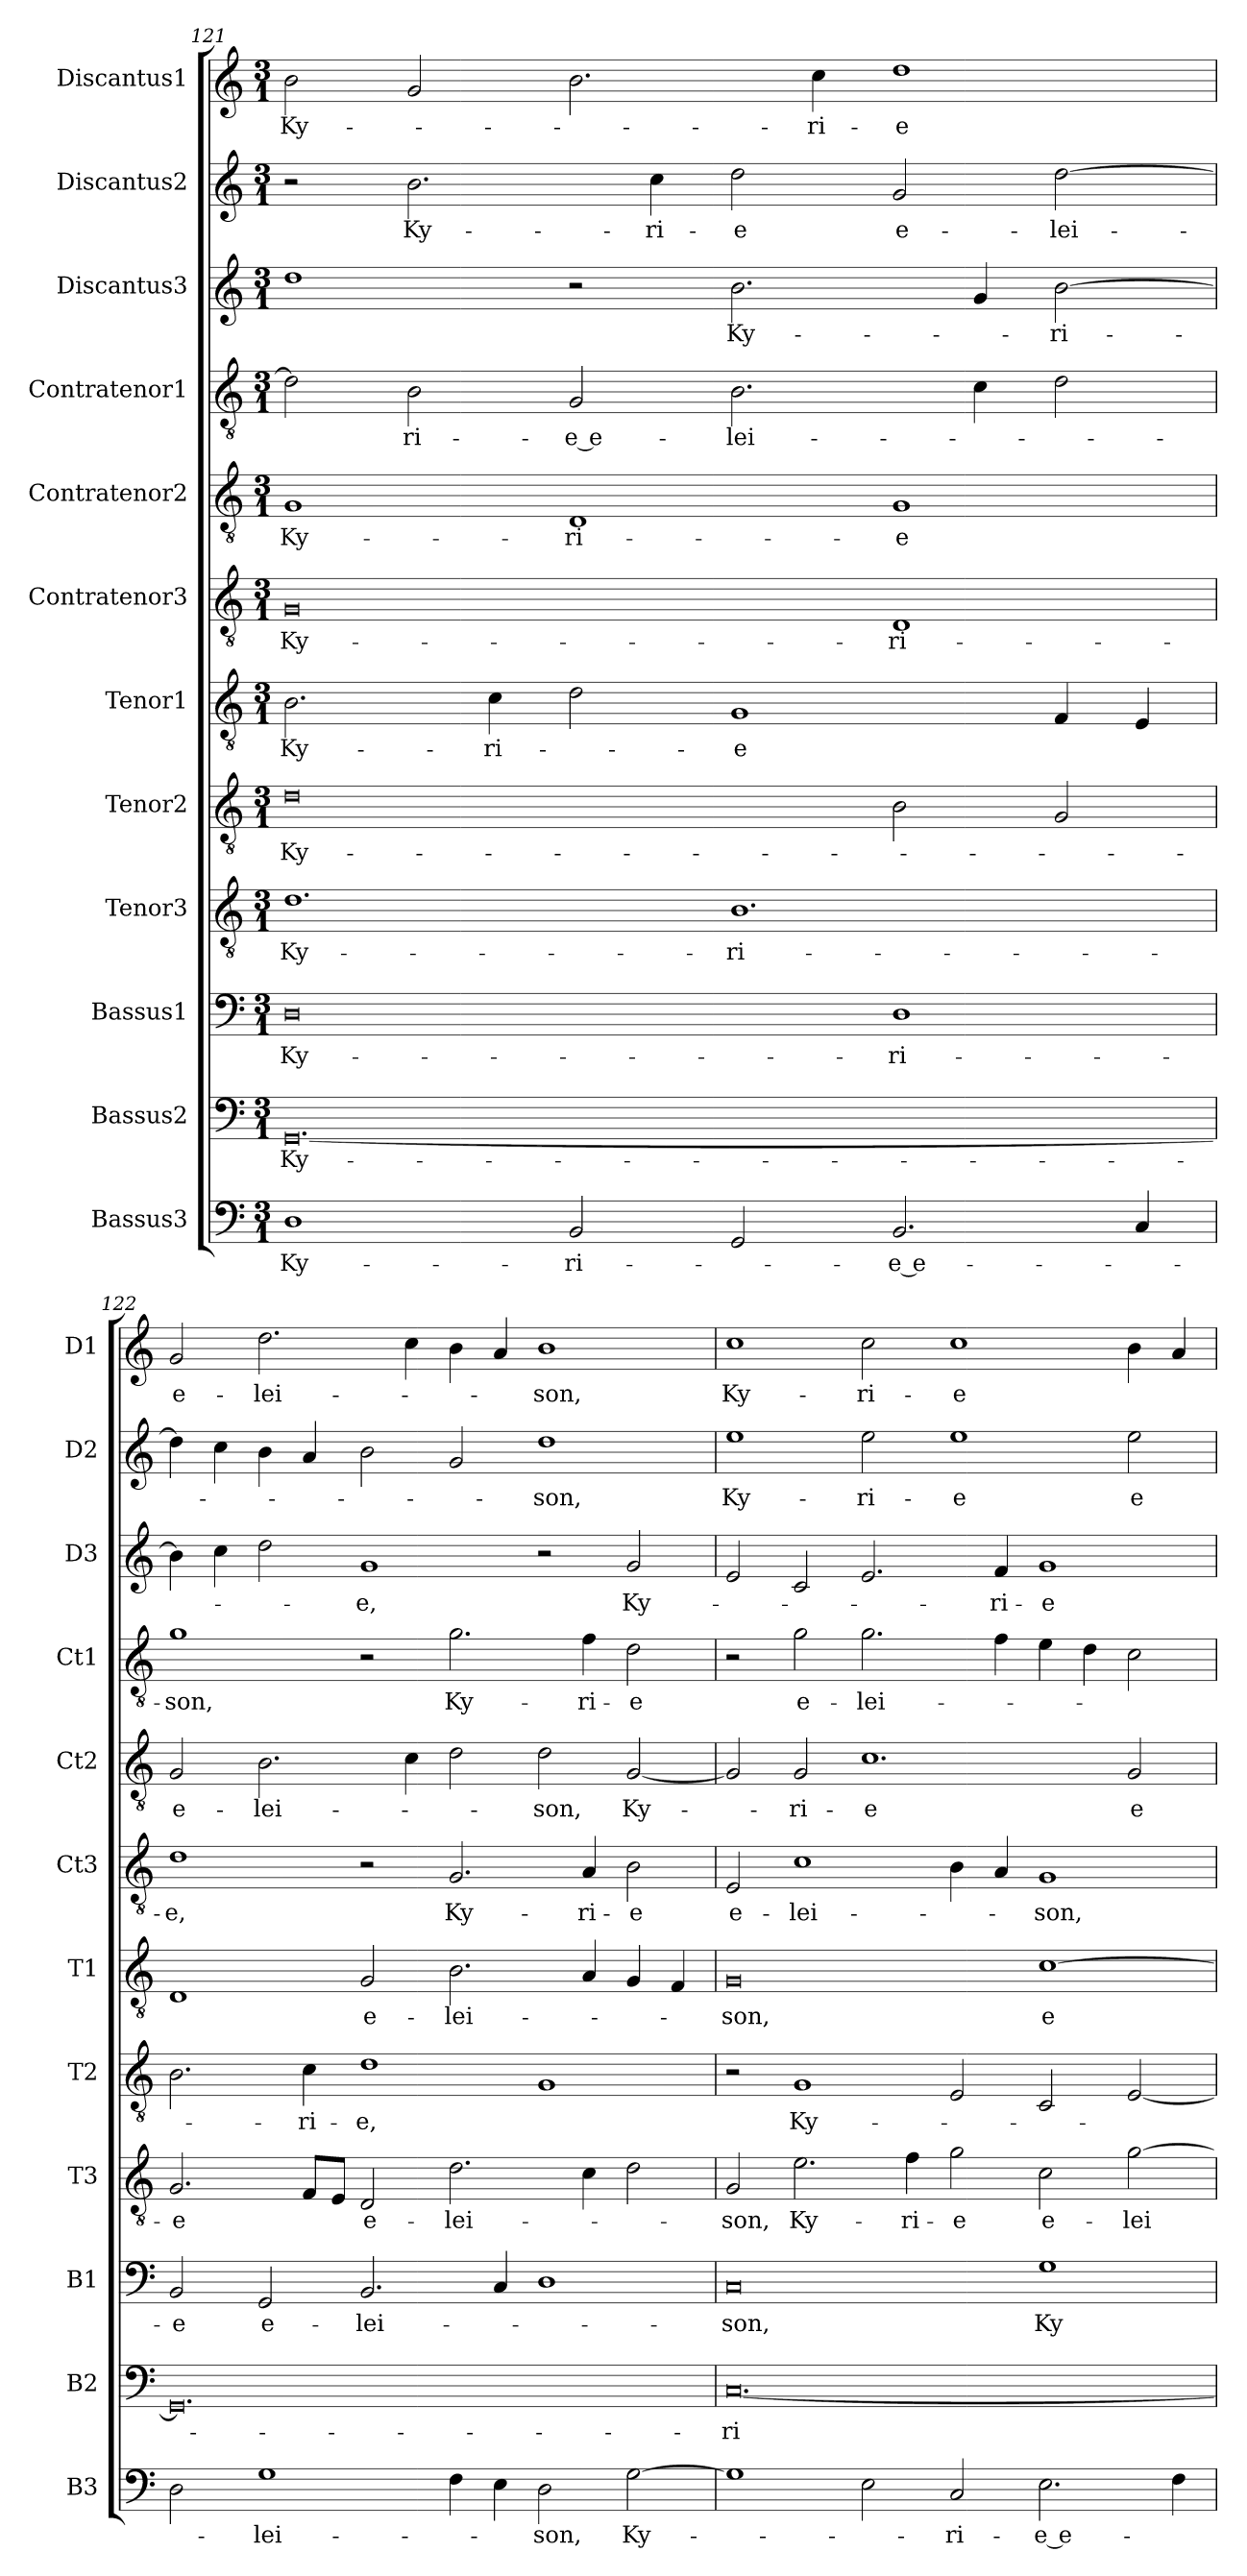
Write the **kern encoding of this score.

**kern	**text	**kern	**text	**kern	**text	**kern	**text	**kern	**text	**kern	**text	**kern	**text	**kern	**text	**kern	**text	**kern	**text	**kern	**text	**kern	**text
*part12	*part12	*part11	*part11	*part10	*part10	*part9	*part9	*part8	*part8	*part7	*part7	*part6	*part6	*part5	*part5	*part4	*part4	*part3	*part3	*part2	*part2	*part1	*part1
*staff12	*staff12	*staff11	*staff11	*staff10	*staff10	*staff9	*staff9	*staff8	*staff8	*staff7	*staff7	*staff6	*staff6	*staff5	*staff5	*staff4	*staff4	*staff3	*staff3	*staff2	*staff2	*staff1	*staff1
*I"Bassus3	*	*I"Bassus2	*	*I"Bassus1	*	*I"Tenor3	*	*I"Tenor2	*	*I"Tenor1	*	*I"Contratenor3	*	*I"Contratenor2	*	*I"Contratenor1	*	*I"Discantus3	*	*I"Discantus2	*	*I"Discantus1	*
*I'B3	*	*I'B2	*	*I'B1	*	*I'T3	*	*I'T2	*	*I'T1	*	*I'Ct3	*	*I'Ct2	*	*I'Ct1	*	*I'D3	*	*I'D2	*	*I'D1	*
*clefF4	*	*clefF4	*	*clefF4	*	*clefGv2	*	*clefGv2	*	*clefGv2	*	*clefGv2	*	*clefGv2	*	*clefGv2	*	*clefG2	*	*clefG2	*	*clefG2	*
*k[]	*	*k[]	*	*k[]	*	*k[]	*	*k[]	*	*k[]	*	*k[]	*	*k[]	*	*k[]	*	*k[]	*	*k[]	*	*k[]	*
*M3/1	*	*M3/1	*	*M3/1	*	*M3/1	*	*M3/1	*	*M3/1	*	*M3/1	*	*M3/1	*	*M3/1	*	*M3/1	*	*M3/1	*	*M3/1	*
=121	=121	=121	=121	=121	=121	=121	=121	=121	=121	=121	=121	=121	=121	=121	=121	=121	=121	=121	=121	=121	=121	=121	=121
1D	Ky-	[0.GG	Ky-	0D	Ky-	1.d	Ky-	0d	Ky-	2.B	Ky-	0G	Ky-	1G	Ky-	2d]	.	1dd	.	2r	.	2b	Ky-
.	.	.	.	.	.	.	.	.	.	.	.	.	.	.	.	2B	-ri-	.	.	2.b	Ky-	2g	.
.	.	.	.	.	.	.	.	.	.	4c	-ri-	.	.	.	.	.	.	.	.	.	.	.	.
2BB	-ri-	.	.	.	.	.	.	.	.	2d	.	.	.	1D	-ri-	2G	-e e-	2r	.	.	.	2.b	.
.	.	.	.	.	.	.	.	.	.	.	.	.	.	.	.	.	.	.	.	4cc	-ri-	.	.
2GG	.	.	.	.	.	1.B	-ri-	.	.	1G	-e	.	.	.	.	2.B	-lei-	2.b	Ky-	2dd	-e	.	.
.	.	.	.	.	.	.	.	.	.	.	.	.	.	.	.	.	.	.	.	.	.	4cc	-ri-
2.BB	-e e-	.	.	1D	-ri-	.	.	2B	.	.	.	1D	-ri-	1G	-e	.	.	.	.	2g	e-	1dd	-e
.	.	.	.	.	.	.	.	.	.	.	.	.	.	.	.	4c	.	4g	.	.	.	.	.
.	.	.	.	.	.	.	.	2G	.	4F	.	.	.	.	.	2d	.	[2b	-ri-	[2dd	-lei-	.	.
4C	.	.	.	.	.	.	.	.	.	4E	.	.	.	.	.	.	.	.	.	.	.	.	.
=122	=122	=122	=122	=122	=122	=122	=122	=122	=122	=122	=122	=122	=122	=122	=122	=122	=122	=122	=122	=122	=122	=122	=122
2D	.	0.GG]	.	2BB	-e	2.G	-e	2.B	.	1D	.	1d	-e,	2G	e-	1g	-son,	4b]	.	4dd]	.	2g	e-
.	.	.	.	.	.	.	.	.	.	.	.	.	.	.	.	.	.	4cc	.	4cc	.	.	.
1G	-lei-	.	.	2GG	e-	.	.	.	.	.	.	.	.	2.B	-lei-	.	.	2dd	.	4b	.	2.dd	-lei-
.	.	.	.	.	.	8FL	.	4c	-ri-	.	.	.	.	.	.	.	.	.	.	4a	.	.	.
.	.	.	.	.	.	8EJ	.	.	.	.	.	.	.	.	.	.	.	.	.	.	.	.	.
.	.	.	.	2.BB	-lei-	2D	e-	1d	-e,	2G	e-	2r	.	.	.	2r	.	1g	-e,	2b	.	.	.
.	.	.	.	.	.	.	.	.	.	.	.	.	.	4c	.	.	.	.	.	.	.	4cc	.
4F	.	.	.	.	.	2.d	-lei-	.	.	2.B	-lei-	2.G	Ky-	2d	.	2.g	Ky-	.	.	2g	.	4b	.
4E	.	.	.	4C	.	.	.	.	.	.	.	.	.	.	.	.	.	.	.	.	.	4a	.
2D	-son,	.	.	1D	.	.	.	1G	.	.	.	.	.	2d	-son,	.	.	2r	.	1dd	-son,	1b	-son,
.	.	.	.	.	.	4c	.	.	.	4A	.	4A	-ri-	.	.	4f	-ri-	.	.	.	.	.	.
[2G	Ky-	.	.	.	.	2d	.	.	.	4G	.	2B	-e	[2G	Ky-	2d	-e	2g	Ky-	.	.	.	.
.	.	.	.	.	.	.	.	.	.	4F	.	.	.	.	.	.	.	.	.	.	.	.	.
=123	=123	=123	=123	=123	=123	=123	=123	=123	=123	=123	=123	=123	=123	=123	=123	=123	=123	=123	=123	=123	=123	=123	=123
1G]	.	[0.C	-ri-	0C	-son,	2G	-son,	2r	.	0G	-son,	2E	e-	2G]	.	2r	.	2e	.	1ee	Ky-	1cc	Ky-
.	.	.	.	.	.	2.e	Ky-	1G	Ky-	.	.	1c	-lei-	2G	-ri-	2g	e-	2c	.	.	.	.	.
2E	.	.	.	.	.	.	.	.	.	.	.	.	.	1.c	-e	2.g	-lei-	2.e	.	2ee	-ri-	2cc	-ri-
.	.	.	.	.	.	4f	-ri-	.	.	.	.	.	.	.	.	.	.	.	.	.	.	.	.
2C	-ri-	.	.	.	.	2g	-e	2E	.	.	.	4B	.	.	.	.	.	.	.	1ee	-e	1cc	-e
.	.	.	.	.	.	.	.	.	.	.	.	4A	.	.	.	4f	.	4f	-ri-	.	.	.	.
2.E	-e e-	.	.	1G	Ky-	2c	e-	2C	.	[1c	e-	1G	-son,	.	.	4e	.	1g	-e	.	.	.	.
.	.	.	.	.	.	.	.	.	.	.	.	.	.	.	.	4d	.	.	.	.	.	.	.
.	.	.	.	.	.	[2g	-lei-	[2E	.	.	.	.	.	2G	e-	2c	.	.	.	2ee	e-	4b	.
4F	.	.	.	.	.	.	.	.	.	.	.	.	.	.	.	.	.	.	.	.	.	4a	.
=	=	=	=	=	=	=	=	=	=	=	=	=	=	=	=	=	=	=	=	=	=	=	=
*-	*-	*-	*-	*-	*-	*-	*-	*-	*-	*-	*-	*-	*-	*-	*-	*-	*-	*-	*-	*-	*-	*-	*-
